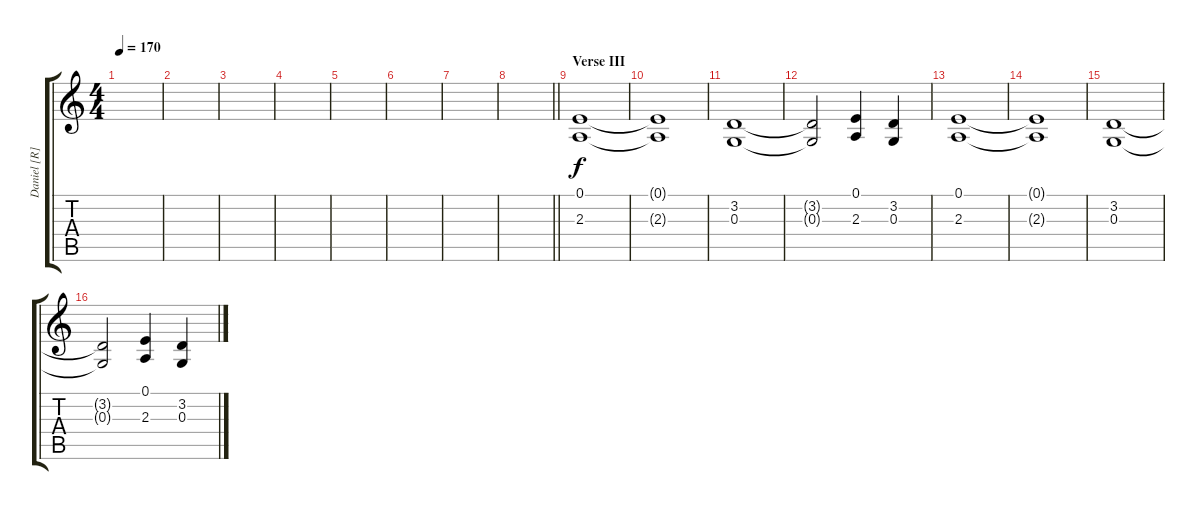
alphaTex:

\track ("Daniel [R]" "Daniel [R]") {instrument stringensemble1}
\staff {score tabs}
\tuning (E4 B3 G3 D3 A2 E2) {hide}
\ts (4 4)
\tempo 170
\clef g2
\ks c
|
|
|
|
|
|
|
\barLineRight lightlight
|
\section ("" "Verse III")
(0.1 2.3).1 |
(0.1{t} 2.3{t}).1 |
(3.2 0.3).1 |
(3.2{t} 0.3{t}).2 (0.1 2.3).4 (3.2 0.3).4 |
(0.1 2.3).1 |
(0.1{t} 2.3{t}).1 |
(3.2 0.3).1 |
(3.2{t} 0.3{t}).2 (0.1 2.3).4 (3.2 0.3).4
